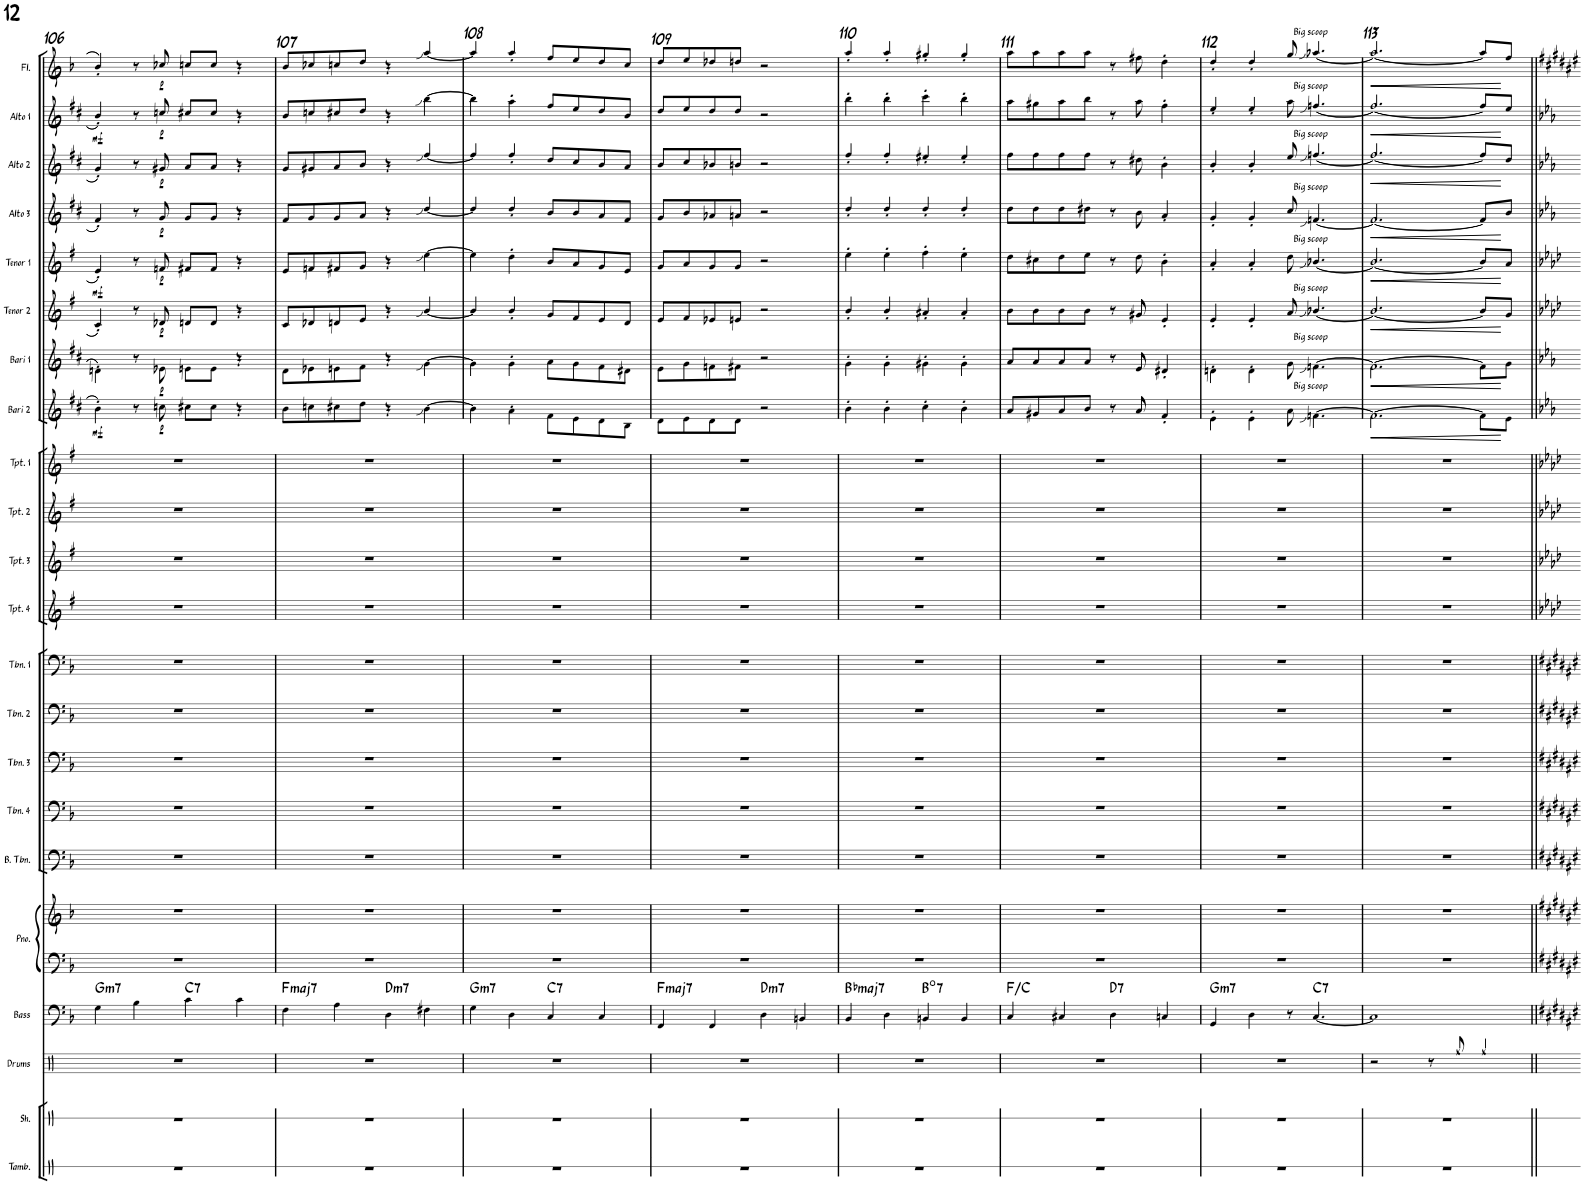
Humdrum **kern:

**kern	**kern	**kern	**kern	**harte	**kern	**kern	**kern	**kern	**kern	**kern	**kern	**kern	**kern	**kern	**kern	**kern	**dynam	**kern	**dynam	**kern	**dynam	**kern	**dynam	**kern	**dynam	**kern	**dynam	**kern	**dynam	**kern	**dynam
*part22	*part21	*part20	*part19	*part19	*part18	*part18	*part17	*part16	*part15	*part14	*part13	*part12	*part11	*part10	*part9	*part8	*part8	*part7	*part7	*part6	*part6	*part5	*part5	*part4	*part4	*part3	*part3	*part2	*part2	*part1	*part1
*staff23	*staff22	*staff21	*staff20	*	*staff19	*staff18	*staff17	*staff16	*staff15	*staff14	*staff13	*staff12	*staff11	*staff10	*staff9	*staff8	*staff8	*staff7	*staff7	*staff6	*staff6	*staff5	*staff5	*staff4	*staff4	*staff3	*staff3	*staff2	*staff2	*staff1	*staff1
*I"Tambourine	*I"Shaker	*I"Drums	*I"Bass	*	*I"Piano	*	*I"Bass Trombone	*I"Trombone 4	*I"Trombone 3	*I"Trombone 2	*I"Trombone 1	*I"Trumpet 4	*I"Trumpet 3	*I"Trumpet 2	*I"Trumpet 1	*I"Bari Sax 2	*	*I"Bari Sax 1	*	*I"Tenor Sax 2	*	*I"Tenor Sax 1	*	*I"Alto Sax 3	*	*I"Alto Sax 2	*	*I"Alto Sax 1	*	*I"Flute	*
*I'Tamb.	*I'Sh.	*I'Drums	*I'Bass	*	*I'Pno.	*	*I'B. Tbn.	*I'Tbn. 4	*I'Tbn. 3	*I'Tbn. 2	*I'Tbn. 1	*I'Tpt. 4	*I'Tpt. 3	*I'Tpt. 2	*I'Tpt. 1	*I'Bari 2	*	*I'Bari 1	*	*I'Tenor 2	*	*I'Tenor 1	*	*I'Alto 3	*	*I'Alto 2	*	*I'Alto 1	*	*I'Fl.	*
!!LO:PB:g=z
*clefX	*clefX	*clefX	*clefF4	*	*clefF4	*clefG2	*clefF4	*clefF4	*clefF4	*clefF4	*clefF4	*clefG2	*clefG2	*clefG2	*clefG2	*clefG2	*	*clefG2	*	*clefG2	*	*clefG2	*	*clefG2	*	*clefG2	*	*clefG2	*	*clefG2	*
*	*	*	*Trd7c12	*	*	*	*	*	*	*	*	*Trd1c2	*Trd1c2	*Trd1c2	*Trd1c2	*Trd12c21	*	*Trd12c21	*	*Trd8c14	*	*Trd8c14	*	*Trd5c9	*	*Trd5c9	*	*Trd5c9	*	*	*
*k[]	*k[]	*k[]	*k[b-]	*	*k[b-]	*k[b-]	*k[b-]	*k[b-]	*k[b-]	*k[b-]	*k[b-]	*k[f#]	*k[f#]	*k[f#]	*k[f#]	*k[f#c#]	*	*k[f#c#]	*	*k[f#]	*	*k[f#]	*	*k[f#c#]	*	*k[f#c#]	*	*k[f#c#]	*	*k[b-]	*
*M4/4	*M4/4	*M4/4	*M4/4	*	*M4/4	*M4/4	*M4/4	*M4/4	*M4/4	*M4/4	*M4/4	*M4/4	*M4/4	*M4/4	*M4/4	*M4/4	*	*M4/4	*	*M4/4	*	*M4/4	*	*M4/4	*	*M4/4	*	*M4/4	*	*M4/4	*
=106	=106	=106	=106	=106	=106	=106	=106	=106	=106	=106	=106	=106	=106	=106	=106	=106	=106	=106	=106	=106	=106	=106	=106	=106	=106	=106	=106	=106	=106	=106	=106
!	!	!	!	!LO:H:kt=m7	!	!	!	!	!	!	!	!	!	!	!	!	!LO:DY:b	!	!	!	!	!	!LO:DY:b	!	!	!	!	!	!LO:DY:b	!	!
1r	1r	1r	4G\	G:min7	1r	1r	1r	1r	1r	1r	1r	1r	1r	1r	1r	4b'\	mf	4dn'\	.	4c'/	.	4e'/	mf	4f#'/	.	4g'/	.	4b'/	mf	4b-'/	.
.	.	.	4B-\	.	.	.	.	.	.	.	.	.	.	.	.	8r	.	8r	.	8r	.	8r	.	8r	.	8r	.	8r	.	8r	.
!	!	!	!	!	!	!	!	!	!	!	!	!	!	!	!	!	!LO:DY:b	!	!LO:DY:b	!	!LO:DY:b	!	!LO:DY:b	!	!LO:DY:b	!	!LO:DY:b	!	!LO:DY:b	!	!LO:DY:b
.	.	.	.	.	.	.	.	.	.	.	.	.	.	.	.	8ccn\	p	8e-X\	p	8d-X/	p	8fn/	p	8g/	p	8g#X/	p	8ccn/	p	8cc-X/	p
!	!	!	!	!LO:H:kt=7	!	!	!	!	!	!	!	!	!	!	!	!	!	!	!	!	!	!	!	!	!	!	!	!	!	!	!
.	.	.	4c\	C:7	.	.	.	.	.	.	.	.	.	.	.	8cc#X\L	.	8en\L	.	8dn/L	.	8f#X/L	.	8g/L	.	8a/L	.	8cc#X/L	.	8ccn/L	.
.	.	.	.	.	.	.	.	.	.	.	.	.	.	.	.	8cc#\J	.	8e\J	.	8d/J	.	8f#/J	.	8g/J	.	8a/J	.	8cc#/J	.	8cc/J	.
.	.	.	4c\	.	.	.	.	.	.	.	.	.	.	.	.	4r	.	4r	.	4r	.	4r	.	4r	.	4r	.	4r	.	4r	.
=107	=107	=107	=107	=107	=107	=107	=107	=107	=107	=107	=107	=107	=107	=107	=107	=107	=107	=107	=107	=107	=107	=107	=107	=107	=107	=107	=107	=107	=107	=107	=107
!	!	!	!	!LO:H:kt=maj7	!	!	!	!	!	!	!	!	!	!	!	!	!	!	!	!	!	!	!	!	!	!	!	!	!	!	!
1r	1r	1r	4F\	F:maj7	1r	1r	1r	1r	1r	1r	1r	1r	1r	1r	1r	8b\L	.	8d\L	.	8c/L	.	8e/L	.	8f#/L	.	8g/L	.	8b/L	.	8b-/L	.
.	.	.	.	.	.	.	.	.	.	.	.	.	.	.	.	8ccn\	.	8e-X\	.	8d-X/	.	8fn/	.	8g/	.	8g#X/	.	8ccn/	.	8cc-X/	.
.	.	.	4A\	.	.	.	.	.	.	.	.	.	.	.	.	8cc#X\	.	8en\	.	8dn/	.	8f#X/	.	8g/	.	8a/	.	8cc#X/	.	8ccn/	.
.	.	.	.	.	.	.	.	.	.	.	.	.	.	.	.	8dd\J	.	8f#\J	.	8e/J	.	8g/J	.	8a/J	.	8b/J	.	8dd/J	.	8dd/J	.
!	!	!	!	!LO:H:kt=m7	!	!	!	!	!	!	!	!	!	!	!	!	!	!	!	!	!	!	!	!	!	!	!	!	!	!	!
.	.	.	4D\	D:min7	.	.	.	.	.	.	.	.	.	.	.	4r	.	4r	.	4r	.	4r	.	4r	.	4r	.	4r	.	4r	.
.	.	.	4F#X\	.	.	.	.	.	.	.	.	.	.	.	.	[>4b\	.	[>4g\	.	[<4b/	.	[>4ee\	.	[<4dd/	.	[<4ff#/	.	[>4bb\	.	[<4aa/	.
=108	=108	=108	=108	=108	=108	=108	=108	=108	=108	=108	=108	=108	=108	=108	=108	=108	=108	=108	=108	=108	=108	=108	=108	=108	=108	=108	=108	=108	=108	=108	=108
!	!	!	!	!LO:H:kt=m7	!	!	!	!	!	!	!	!	!	!	!	!	!	!	!	!	!	!	!	!	!	!	!	!	!	!	!
1r	1r	1r	4G\	G:min7	1r	1r	1r	1r	1r	1r	1r	1r	1r	1r	1r	4b\]	.	4g\]	.	4b/]	.	4ee\]	.	4dd/]	.	4ff#/]	.	4bb\]	.	4aa/]	.
.	.	.	4D\	.	.	.	.	.	.	.	.	.	.	.	.	4a'\	.	4g'\	.	4b'/	.	4dd'\	.	4dd'/	.	4ff#'/	.	4aa'\	.	4aa'/	.
!	!	!	!	!LO:H:kt=7	!	!	!	!	!	!	!	!	!	!	!	!	!	!	!	!	!	!	!	!	!	!	!	!	!	!	!
.	.	.	4C/	C:7	.	.	.	.	.	.	.	.	.	.	.	8f#\L	.	8a\L	.	8g/L	.	8b/L	.	8b/L	.	8dd/L	.	8ff#/L	.	8ff/L	.
.	.	.	.	.	.	.	.	.	.	.	.	.	.	.	.	8e\	.	8g\	.	8f#/	.	8a/	.	8b/	.	8cc#/	.	8ee/	.	8ee/	.
.	.	.	4C/	.	.	.	.	.	.	.	.	.	.	.	.	8d\	.	8f#\	.	8e/	.	8g/	.	8a/	.	8b/	.	8dd/	.	8dd/	.
.	.	.	.	.	.	.	.	.	.	.	.	.	.	.	.	8B\J	.	8d#X\J	.	8d/J	.	8e/J	.	8f#/J	.	8a/J	.	8b/J	.	8cc/J	.
=109	=109	=109	=109	=109	=109	=109	=109	=109	=109	=109	=109	=109	=109	=109	=109	=109	=109	=109	=109	=109	=109	=109	=109	=109	=109	=109	=109	=109	=109	=109	=109
!	!	!	!	!LO:H:kt=maj7	!	!	!	!	!	!	!	!	!	!	!	!	!	!	!	!	!	!	!	!	!	!	!	!	!	!	!
1r	1r	1r	4FF/	F:maj7	1r	1r	1r	1r	1r	1r	1r	1r	1r	1r	1r	8d\L	.	8e\L	.	8e/L	.	8g/L	.	8g/L	.	8b/L	.	8dd/L	.	8dd/L	.
.	.	.	.	.	.	.	.	.	.	.	.	.	.	.	.	8e\	.	8g\	.	8f#/	.	8a/	.	8b/	.	8cc#/	.	8ee/	.	8ee/	.
.	.	.	4FF/	.	.	.	.	.	.	.	.	.	.	.	.	8d\	.	8fn\	.	8e-X/	.	8g/	.	8a-X/	.	8b-X/	.	8dd/	.	8dd-X/	.
.	.	.	.	.	.	.	.	.	.	.	.	.	.	.	.	8d\J	.	8f#X\J	.	8en/J	.	8g/J	.	8an/J	.	8bn/J	.	8dd/J	.	8ddn/J	.
!	!	!	!	!LO:H:kt=m7	!	!	!	!	!	!	!	!	!	!	!	!	!	!	!	!	!	!	!	!	!	!	!	!	!	!	!
.	.	.	4D\	D:min7	.	.	.	.	.	.	.	.	.	.	.	2r	.	2r	.	2r	.	2r	.	2r	.	2r	.	2r	.	2r	.
.	.	.	4BBn/	.	.	.	.	.	.	.	.	.	.	.	.	.	.	.	.	.	.	.	.	.	.	.	.	.	.	.	.
=110	=110	=110	=110	=110	=110	=110	=110	=110	=110	=110	=110	=110	=110	=110	=110	=110	=110	=110	=110	=110	=110	=110	=110	=110	=110	=110	=110	=110	=110	=110	=110
!	!	!	!	!LO:H:kt=maj7	!	!	!	!	!	!	!	!	!	!	!	!	!	!	!	!	!	!	!	!	!	!	!	!	!	!	!
1r	1r	1r	4BB-/	Bb:maj7	1r	1r	1r	1r	1r	1r	1r	1r	1r	1r	1r	4b'\	.	4g'\	.	4b'/	.	4ee'\	.	4dd'/	.	4ff#'/	.	4bb'\	.	4aa'/	.
.	.	.	4D\	.	.	.	.	.	.	.	.	.	.	.	.	4b'\	.	4g'\	.	4b'/	.	4ee'\	.	4dd'/	.	4ff#'/	.	4bb'\	.	4aa'/	.
!	!	!	!	!LO:H:kt=7	!	!	!	!	!	!	!	!	!	!	!	!	!	!	!	!	!	!	!	!	!	!	!	!	!	!	!
.	.	.	4BBn/	B:dim7	.	.	.	.	.	.	.	.	.	.	.	4cc#'\	.	4g#X'\	.	4a#X'/	.	4ff#'\	.	4dd'/	.	4ee#X'/	.	4ccc#'\	.	4gg#X'/	.
.	.	.	4BB/	.	.	.	.	.	.	.	.	.	.	.	.	4b'\	.	4g#'\	.	4a#'/	.	4ee'\	.	4dd'/	.	4ee#'/	.	4bb'\	.	4gg#'/	.
=111	=111	=111	=111	=111	=111	=111	=111	=111	=111	=111	=111	=111	=111	=111	=111	=111	=111	=111	=111	=111	=111	=111	=111	=111	=111	=111	=111	=111	=111	=111	=111
1r	1r	1r	4C/	F:maj/5	1r	1r	1r	1r	1r	1r	1r	1r	1r	1r	1r	8a/L	.	8a/L	.	8b\L	.	8dd\L	.	8dd\L	.	8ff#\L	.	8aa\L	.	8aa\L	.
.	.	.	.	.	.	.	.	.	.	.	.	.	.	.	.	8g#X/	.	8a/	.	8b\	.	8cc#X\	.	8dd\	.	8ff#\	.	8gg#X\	.	8aa\	.
.	.	.	4C#X/	.	.	.	.	.	.	.	.	.	.	.	.	8a/	.	8a/	.	8b\	.	8dd\	.	8dd\	.	8ff#\	.	8aa\	.	8aa\	.
.	.	.	.	.	.	.	.	.	.	.	.	.	.	.	.	8b/J	.	8a/J	.	8b\J	.	8ee\J	.	8dd#X\J	.	8ff#\J	.	8bb\J	.	8aa\J	.
!	!	!	!	!LO:H:kt=7	!	!	!	!	!	!	!	!	!	!	!	!	!	!	!	!	!	!	!	!	!	!	!	!	!	!	!
.	.	.	4D\	D:7	.	.	.	.	.	.	.	.	.	.	.	8r	.	8r	.	8r	.	8r	.	8r	.	8r	.	8r	.	8r	.
.	.	.	.	.	.	.	.	.	.	.	.	.	.	.	.	8a/	.	8e/	.	8g#X/	.	8dd\	.	8b\	.	8dd#X\	.	8aa\	.	8ff#X\	.
.	.	.	4Cn/	.	.	.	.	.	.	.	.	.	.	.	.	4f#'/	.	4d#X'/	.	4e'/	.	4b'\	.	4a'/	.	4b'\	.	4ff#'\	.	4dd'\	.
=112	=112	=112	=112	=112	=112	=112	=112	=112	=112	=112	=112	=112	=112	=112	=112	=112	=112	=112	=112	=112	=112	=112	=112	=112	=112	=112	=112	=112	=112	=112	=112
!	!	!	!	!LO:H:kt=m7	!	!	!	!	!	!	!	!	!	!	!	!	!	!	!	!	!	!	!	!	!	!	!	!	!	!	!
1r	1r	1r	4GG/	G:min7	1r	1r	1r	1r	1r	1r	1r	1r	1r	1r	1r	4e'\	.	4dn'\	.	4e'/	.	4a'/	.	4g'/	.	4b'/	.	4ee'/	.	4dd'/	.
.	.	.	4D\	.	.	.	.	.	.	.	.	.	.	.	.	4e'\	.	4d'\	.	4e'/	.	4a'/	.	4g'/	.	4b'/	.	4ee'/	.	4dd'/	.
.	.	.	8r	.	.	.	.	.	.	.	.	.	.	.	.	8a\	.	8g\	.	8a/	.	8dd\	.	8cc#/	.	8ee/	.	8aa\	.	8gg/	.
!	!	!	!	!	!	!	!	!	!	!	!	!	!	!	!	!	!	!	!	!	!	!	!	!	!	!	!	!	!	!LO:TX:a:t=Big scoop	!
!	!	!	!	!	!	!	!	!	!	!	!	!	!	!	!	!	!	!	!	!	!	!	!	!	!	!	!	!LO:TX:a:t=Big scoop	!	!	!
!	!	!	!	!	!	!	!	!	!	!	!	!	!	!	!	!	!	!	!	!	!	!	!	!	!	!LO:TX:a:t=Big scoop	!	!	!	!	!
!	!	!	!	!	!	!	!	!	!	!	!	!	!	!	!	!	!	!	!	!	!	!	!	!LO:TX:a:t=Big scoop	!	!	!	!	!	!	!
!	!	!	!	!	!	!	!	!	!	!	!	!	!	!	!	!	!	!	!	!	!	!LO:TX:a:t=Big scoop	!	!	!	!	!	!	!	!	!
!	!	!	!	!	!	!	!	!	!	!	!	!	!	!	!	!	!	!	!	!LO:TX:a:t=Big scoop	!	!	!	!	!	!	!	!	!	!	!
!	!	!	!	!	!	!	!	!	!	!	!	!	!	!	!	!	!	!LO:TX:a:t=Big scoop	!	!	!	!	!	!	!	!	!	!	!	!	!
!	!	!	!	!LO:H:kt=7	!	!	!	!	!	!	!	!	!	!	!	!LO:TX:a:t=Big scoop	!	!	!	!	!	!	!	!	!	!	!	!	!	!	!
.	.	.	[4.C/	C:7	.	.	.	.	.	.	.	.	.	.	.	[>4.fn\	.	[>4.fn\	.	[<4.b-X/	.	[<4.b-X/	.	[<4.fn/	.	[<4.ffn/	.	[<4.ffn/	.	[<4.aa-X/	.
=113	=113	=113	=113	=113	=113	=113	=113	=113	=113	=113	=113	=113	=113	=113	=113	=113	=113	=113	=113	=113	=113	=113	=113	=113	=113	=113	=113	=113	=113	=113	=113
!	!	!	!	!	!	!	!	!	!	!	!	!	!	!	!	!	!LO:HP:b	!	!LO:HP:b	!	!LO:HP:b	!	!LO:HP:b	!	!LO:HP:b	!	!LO:HP:b	!	!LO:HP:b	!	!LO:HP:b
1r	1r	2r	1C]	.	1r	1r	1r	1r	1r	1r	1r	1r	1r	1r	1r	2.f\_	<	2.f\_	<	2.b-/_	<	2.b-/_	<	2.f/_	<	2.ff/_	<	2.ff/_	<	2.aa-/_	<
.	.	8r	.	.	.	.	.	.	.	.	.	.	.	.	.	.	.	.	.	.	.	.	.	.	.	.	.	.	.	.	.
.	.	8Rgg/	.	.	.	.	.	.	.	.	.	.	.	.	.	.	.	.	.	.	.	.	.	.	.	.	.	.	.	.	.
.	.	4Rgg/	.	.	.	.	.	.	.	.	.	.	.	.	.	8f\L]	.	8f\L]	.	8b-/L]	.	8b-/L]	.	8f/L]	.	8ff/L]	.	8ff/L]	.	8aa-/L]	.
.	.	.	.	.	.	.	.	.	.	.	.	.	.	.	.	8e\J	[	8g\J	[	8g/J	[	8a/J	[	8b/J	[	8dd/J	[	8ee/J	[	8ff/J	[
=||	=||	=||	=||	=||	=||	=||	=||	=||	=||	=||	=||	=||	=||	=||	=||	=||	=||	=||	=||	=||	=||	=||	=||	=||	=||	=||	=||	=||	=||	=||	=||
*-	*-	*-	*-	*-	*-	*-	*-	*-	*-	*-	*-	*-	*-	*-	*-	*-	*-	*-	*-	*-	*-	*-	*-	*-	*-	*-	*-	*-	*-	*-	*-
